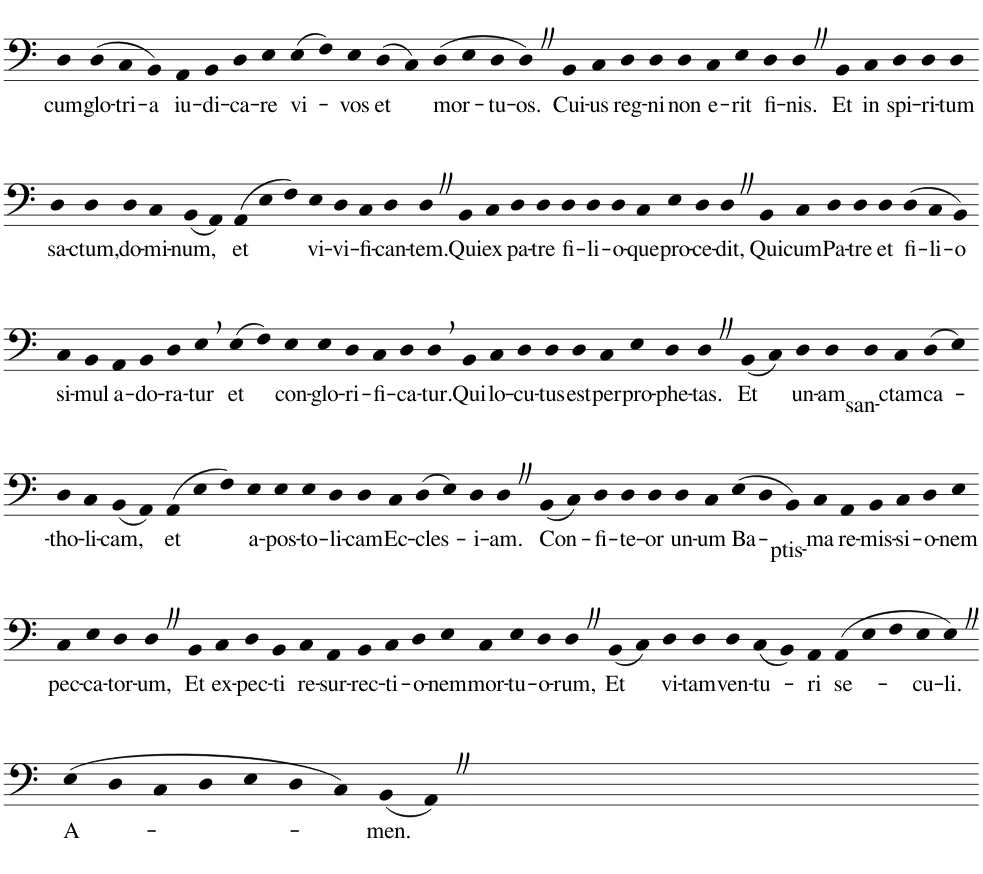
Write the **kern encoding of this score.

**kern	**text
*part1	*part1
*staff1	*staff1
*I"Piano	*
*I'Pno.	*
!!LO:PB:g=z
*clefF4	*
*k[]	*
*M63/4	*
=9	=9
!	!LO:LY:b
4D	cum
!	!LO:LY:b
(4D	glo-
!	!LO:LY:b
4C	-tri-
!	!LO:LY:b
4BB)	-a
!	!LO:LY:b
4AA	iu-
!	!LO:LY:b
4BB	-di-
!	!LO:LY:b
4D	-ca-
!	!LO:LY:b
4E	-re
!	!LO:LY:b
(4E	vi-
4F)	.
!	!LO:LY:b
4E	-vos
!	!LO:LY:b
(4D	et
4C)	.
!	!LO:LY:b
(4D	mor-
4E	.
!	!LO:LY:b
4D	-tu-
!	!LO:LY:b
4DZ)	-os.
!	!LO:LY:b
4BB	Cui-
!	!LO:LY:b
4C	-us
!	!LO:LY:b
4D	reg-
!	!LO:LY:b
4D	-ni
!	!LO:LY:b
4D	non
!	!LO:LY:b
4C	e-
!	!LO:LY:b
4E	-rit
!	!LO:LY:b
4D	fi-
!	!LO:LY:b
4DZ	-nis.
!	!LO:LY:b
4BB	Et
!	!LO:LY:b
4C	in
!	!LO:LY:b
4D	spi-
!	!LO:LY:b
4D	-ri-
!	!LO:LY:b
4D	-tum
!!LO:LB:g=z
=10-	=10-
!	!LO:LY:b
4D	sa-
!	!LO:LY:b
4D	-ctum,
!	!LO:LY:b
4D	do-
!	!LO:LY:b
4C	-mi-
!	!LO:LY:b
(4BB	-num,
4AA)	.
!	!LO:LY:b
(4AA	et
4E	.
4F)	.
!	!LO:LY:b
4E	vi-
!	!LO:LY:b
4D	-vi-
!	!LO:LY:b
4C	-fi-
!	!LO:LY:b
4D	-can-
!	!LO:LY:b
4DZ	-tem.
!	!LO:LY:b
4BB	Qui
!	!LO:LY:b
4C	ex
!	!LO:LY:b
4D	pa-
!	!LO:LY:b
4D	-tre
!	!LO:LY:b
4D	fi-
!	!LO:LY:b
4D	-li-
!	!LO:LY:b
4D	-o-
!	!LO:LY:b
4C	-que
!	!LO:LY:b
4E	pro-
!	!LO:LY:b
4D	-ce-
!	!LO:LY:b
4DZ	-dit,
!	!LO:LY:b
4BB	Qui
!	!LO:LY:b
4C	cum
!	!LO:LY:b
4D	Pa-
!	!LO:LY:b
4D	-tre
!	!LO:LY:b
4D	et
!	!LO:LY:b
(4D	fi-
!	!LO:LY:b
4C	-li-
!	!LO:LY:b
4BB)	-o
!!LO:LB:g=z
=11-	=11-
!	!LO:LY:b
4C	si-
!	!LO:LY:b
4BB	-mul
!	!LO:LY:b
4AA	a-
!	!LO:LY:b
4BB	-do-
!	!LO:LY:b
4D	-ra-
!	!LO:LY:b
4E,	-tur
!	!LO:LY:b
(4E	et
4F)	.
!	!LO:LY:b
4E	con-
!	!LO:LY:b
4E	-glo-
!	!LO:LY:b
4D	-ri-
!	!LO:LY:b
4C	-fi-
!	!LO:LY:b
4D	-ca-
!	!LO:LY:b
4D,	-tur.
!	!LO:LY:b
4BB	Qui
!	!LO:LY:b
4C	lo-
!	!LO:LY:b
4D	-cu-
!	!LO:LY:b
4D	-tus
!	!LO:LY:b
4D	est
!	!LO:LY:b
4C	per
!	!LO:LY:b
4E	pro-
!	!LO:LY:b
4D	-phe-
!	!LO:LY:b
4DZ	-tas.
!	!LO:LY:b
(4BB	Et
4C)	.
!	!LO:LY:b
4D	un-
!	!LO:LY:b
4D	-am
!	!LO:LY:b
4D	san-
!	!LO:LY:b
4C	-ctam
!	!LO:LY:b
(4D	ca-
4E)	.
!!LO:LB:g=z
=12-	=12-
!	!LO:LY:b
4D	-tho-
!	!LO:LY:b
4C	-li-
!	!LO:LY:b
(4BB	-cam,
4AA)	.
!	!LO:LY:b
(4AA	et
4E	.
4F)	.
!	!LO:LY:b
4E	a-
!	!LO:LY:b
4E	-pos-
!	!LO:LY:b
4E	-to-
!	!LO:LY:b
4D	-li-
!	!LO:LY:b
4D	-cam
!	!LO:LY:b
4C	Ec-
!	!LO:LY:b
(4D	-cles-
4E)	.
!	!LO:LY:b
4D	-i-
!	!LO:LY:b
4DZ	-am.
!	!LO:LY:b
(4BB	Con-
4C)	.
!	!LO:LY:b
4D	-fi-
!	!LO:LY:b
4D	-te-
!	!LO:LY:b
4D	-or
!	!LO:LY:b
4D	un-
!	!LO:LY:b
4C	-um
!	!LO:LY:b
(4E	Ba-
4D	.
!	!LO:LY:b
4BB)	-ptis-
!	!LO:LY:b
4C	-ma
!	!LO:LY:b
4AA	re-
!	!LO:LY:b
4BB	-mis-
!	!LO:LY:b
4C	-si-
!	!LO:LY:b
4D	-o-
!	!LO:LY:b
4E	-nem
!!LO:LB:g=z
=13-	=13-
!	!LO:LY:b
4C	pec-
!	!LO:LY:b
4E	-ca-
!	!LO:LY:b
4D	-tor-
!	!LO:LY:b
4DZ	-um,
!	!LO:LY:b
4BB	Et
!	!LO:LY:b
4C	ex-
!	!LO:LY:b
4D	-pec-
!	!LO:LY:b
4BB	-ti
!	!LO:LY:b
4C	re-
!	!LO:LY:b
4AA	-sur-
!	!LO:LY:b
4BB	-rec-
!	!LO:LY:b
4C	-ti-
!	!LO:LY:b
4D	-o-
!	!LO:LY:b
4E	-nem
!	!LO:LY:b
4C	mor-
!	!LO:LY:b
4E	-tu-
!	!LO:LY:b
4D	-o-
!	!LO:LY:b
4DZ	-rum,
!	!LO:LY:b
(4BB	Et
4C)	.
!	!LO:LY:b
4D	vi-
!	!LO:LY:b
4D	-tam
!	!LO:LY:b
4D	ven-
!	!LO:LY:b
(4C	-tu-
4BB)	.
!	!LO:LY:b
4AA	-ri
!	!LO:LY:b
(4AA	se-
4E	.
4F	.
!	!LO:LY:b
4E	-cu-
!	!LO:LY:b
4E)	-li.
!!LO:LB:g=z
=14-	=14-
!	!LO:LY:b
(4E	A-
4D	.
4C	.
4D	.
4E	.
4D	.
4C)	.
!	!LO:LY:b
(4BB	-men.
4AAZ)	.
=15-	=15-
000ryy	.
4%31ryy	.
=-	=-
*-	*-
